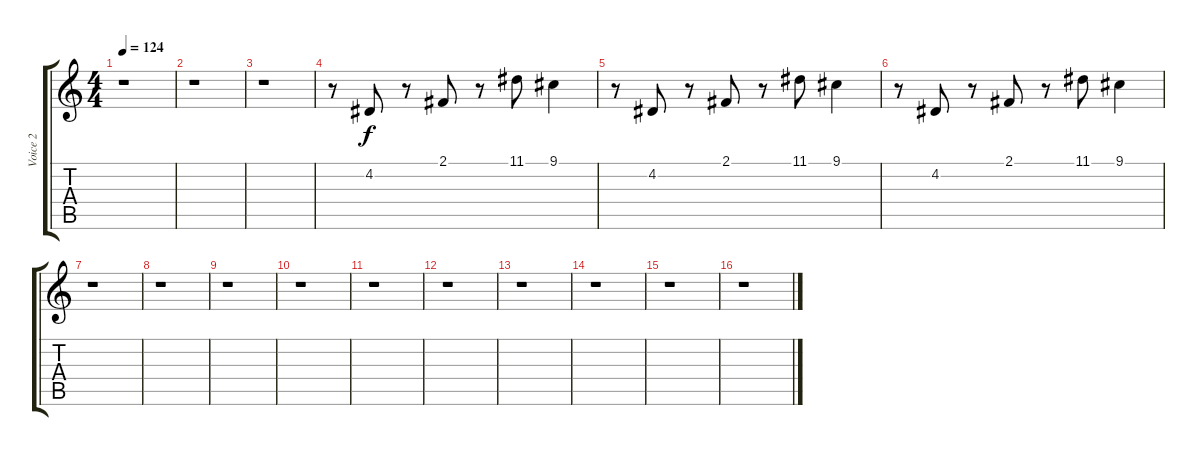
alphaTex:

\track ("Voice 2" "Voice 2") {instrument choiraahs}
\staff {score tabs}
\tuning (E4 B3 G3 D3 A2 E2) {hide}
\ts (4 4)
\tempo 124
\clef g2
\ks c
r.1{dy f} |
r.1 |
r.1 |
r.8 4.2.8 r.8 2.1.8 r.8 11.1.8 9.1.4 |
r.8 4.2.8 r.8 2.1.8 r.8 11.1.8 9.1.4 |
r.8 4.2.8 r.8 2.1.8 r.8 11.1.8 9.1.4 |
r.1 |
r.1 |
r.1 |
r.1 |
r.1 |
r.1 |
r.1 |
r.1 |
r.1 |
r.1
